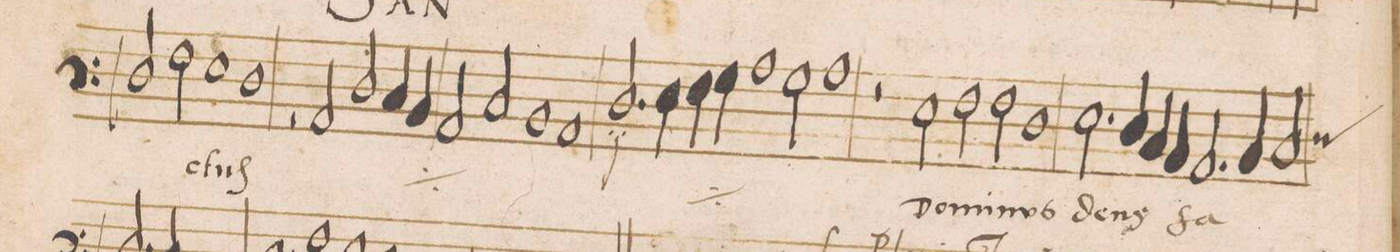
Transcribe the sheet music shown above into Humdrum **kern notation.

**kern	**text
*I"BASSVS	*
*clefF3	*
*k[b-]	*
*met(C|)	*
*M2/1	*
2F/	.
2A\	.
=11-	=11-
1G	.
1F	-ctus
=12	=12
2r	.
*	*ij
2C/	SAN-
2F/	.
4E/	.
4D/	.
=13	=13
2C/	.
2E/	.
1D	.
=14-	=14-
1C	-ctus
*	*Xij
*	*ij
2.F/	SAN-
4G\	.
=15-	=15-
4A\	.
4B-\	.
1c	.
2B-\	.
=16-	=16-
1c	-ctus
*	*Xij
2r	.
2G\	Do-
=17-	=17-
2A\	-mi-
2A\	-nus
1F	.
=18	=18
2.G\	de-
4F/	-us
4E/	.
4D/	.
2.C/	Sa-
=19-	=19-
4D/	.
2E/	.
*custos:F	*
*-	*-
